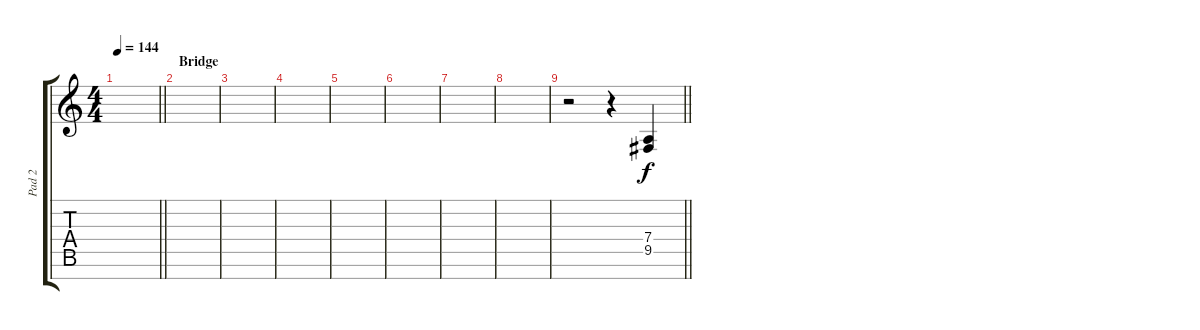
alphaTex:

\track ("Pad 2" "Pad 2") {instrument synthstrings1}
\staff {score tabs}
\tuning (E4 B3 G3 D3 A2 E2 B1) {hide}
\ts (4 4)
\tempo 144
\clef g2
\barLineRight lightlight
\ks c
|
\section ("" "Bridge")
|
|
|
|
|
|
|
\barLineRight lightlight
r.2{instrument orchestrahit} r.4 (7.4 9.5).4
